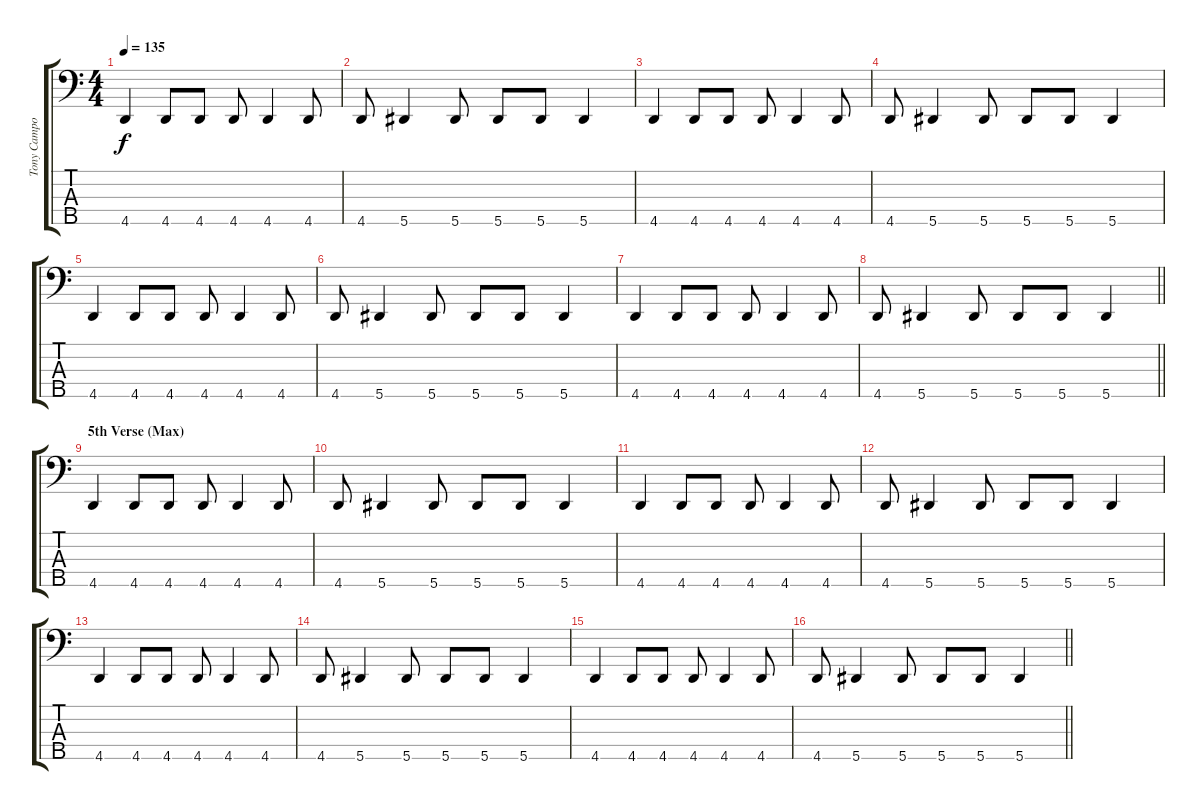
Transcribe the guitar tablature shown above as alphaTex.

\track ("Tony Campos" "Tony Campo") {instrument electricbasspick}
\staff {score tabs}
\tuning (Gb2 Db2 Ab1 Eb1 Bb0) {hide}
\ts (4 4)
\tempo 135
\clef f4
\ks c
4.5.4{dy f} 4.5.8 4.5.8 4.5.8 4.5.4 4.5.8 |
4.5.8 5.5.4 5.5.8 5.5.8 5.5.8 5.5.4 |
4.5.4 4.5.8 4.5.8 4.5.8 4.5.4 4.5.8 |
4.5.8 5.5.4 5.5.8 5.5.8 5.5.8 5.5.4 |
4.5.4 4.5.8 4.5.8 4.5.8 4.5.4 4.5.8 |
4.5.8 5.5.4 5.5.8 5.5.8 5.5.8 5.5.4 |
4.5.4 4.5.8 4.5.8 4.5.8 4.5.4 4.5.8 |
\barLineRight lightlight
4.5.8 5.5.4 5.5.8 5.5.8 5.5.8 5.5.4 |
\section ("" "5th Verse (Max)")
4.5.4 4.5.8 4.5.8 4.5.8 4.5.4 4.5.8 |
4.5.8 5.5.4 5.5.8 5.5.8 5.5.8 5.5.4 |
4.5.4 4.5.8 4.5.8 4.5.8 4.5.4 4.5.8 |
4.5.8 5.5.4 5.5.8 5.5.8 5.5.8 5.5.4 |
4.5.4 4.5.8 4.5.8 4.5.8 4.5.4 4.5.8 |
4.5.8 5.5.4 5.5.8 5.5.8 5.5.8 5.5.4 |
4.5.4 4.5.8 4.5.8 4.5.8 4.5.4 4.5.8 |
\barLineRight lightlight
4.5.8 5.5.4 5.5.8 5.5.8 5.5.8 5.5.4
